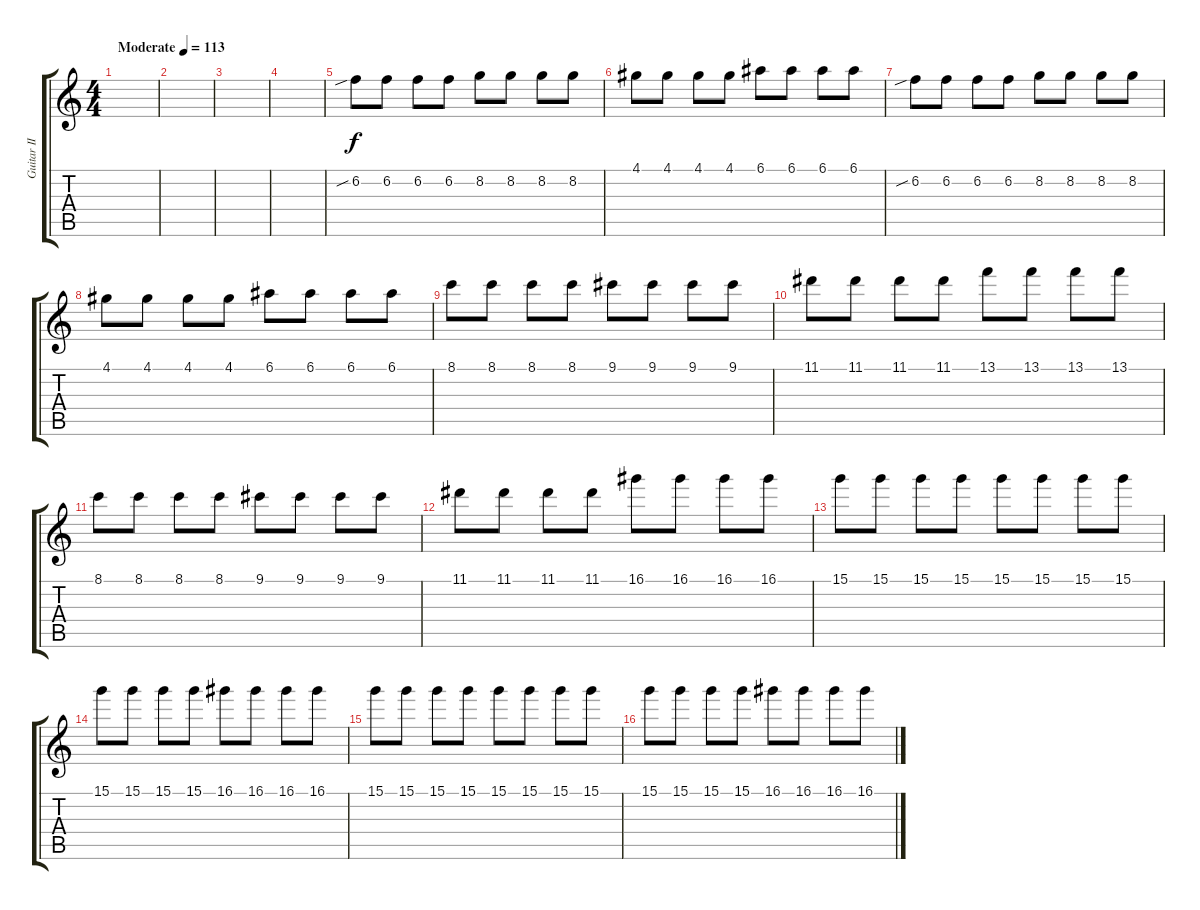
\track ("Guitar II" "Guitar II") {instrument overdrivenguitar}
\staff {score tabs}
\tuning (E4 B3 G3 D3 A2 E2) {hide}
\ts (4 4)
\tempo (113 "Moderate")
\clef g2
\ks c
|
|
|
|
6.2{sib}.8 6.2.8 6.2.8 6.2.8 8.2.8 8.2.8 8.2.8 8.2.8 |
4.1.8 4.1.8 4.1.8 4.1.8 6.1.8 6.1.8 6.1.8 6.1.8 |
6.2{sib}.8 6.2.8 6.2.8 6.2.8 8.2.8 8.2.8 8.2.8 8.2.8 |
4.1.8 4.1.8 4.1.8 4.1.8 6.1.8 6.1.8 6.1.8 6.1.8 |
8.1.8 8.1.8 8.1.8 8.1.8 9.1.8 9.1.8 9.1.8 9.1.8 |
11.1.8 11.1.8 11.1.8 11.1.8 13.1.8 13.1.8 13.1.8 13.1.8 |
8.1.8 8.1.8 8.1.8 8.1.8 9.1.8 9.1.8 9.1.8 9.1.8 |
11.1.8 11.1.8 11.1.8 11.1.8 16.1.8 16.1.8 16.1.8 16.1.8 |
15.1.8 15.1.8 15.1.8 15.1.8 15.1.8 15.1.8 15.1.8 15.1.8 |
15.1.8 15.1.8 15.1.8 15.1.8 16.1.8 16.1.8 16.1.8 16.1.8 |
15.1.8 15.1.8 15.1.8 15.1.8 15.1.8 15.1.8 15.1.8 15.1.8 |
15.1.8 15.1.8 15.1.8 15.1.8 16.1.8 16.1.8 16.1.8 16.1.8
